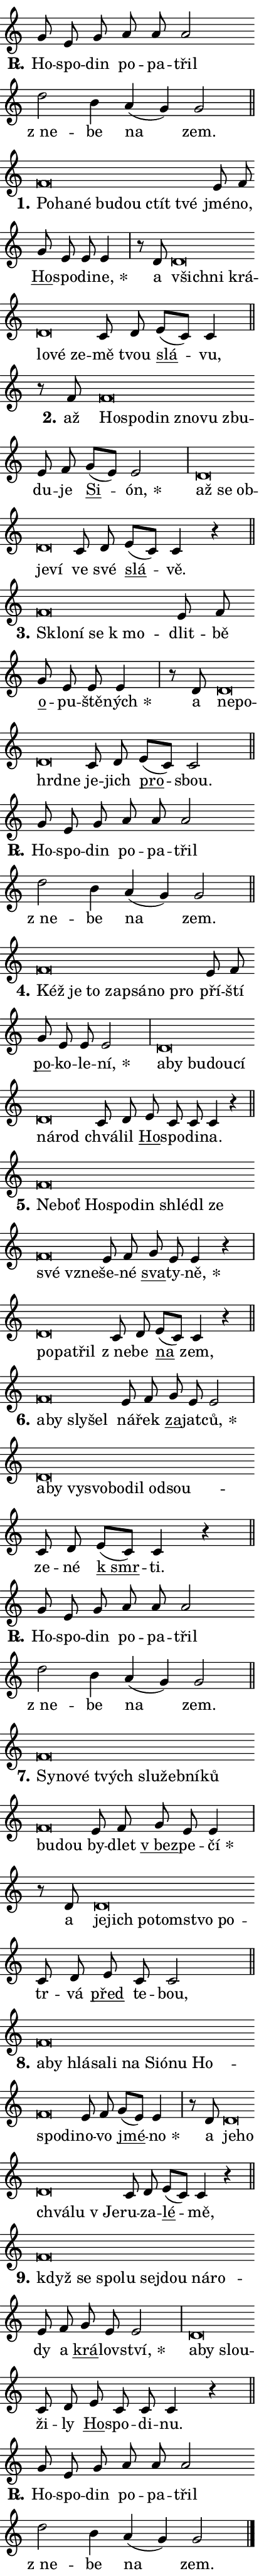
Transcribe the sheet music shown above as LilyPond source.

\version "2.24.0"
\header { tagline = "" }
\paper {
  indent = 0\cm
  top-margin = 0\cm
  right-margin = 0.13\cm % to fit lyric hyphens
  bottom-margin = 0\cm
  left-margin = 0\cm
  paper-width = 7\cm
  page-breaking = #ly:one-page-breaking
  system-system-spacing.basic-distance = #11
  score-system-spacing.basic-distance = #11
  ragged-last = ##f
}


%% Author: Thomas Morley
%% https://lists.gnu.org/archive/html/lilypond-user/2020-05/msg00002.html
#(define (line-position grob)
"Returns position of @var[grob} in current system:
   @code{'start}, if at first time-step
   @code{'end}, if at last time-step
   @code{'middle} otherwise
"
  (let* ((col (ly:item-get-column grob))
         (ln (ly:grob-object col 'left-neighbor))
         (rn (ly:grob-object col 'right-neighbor))
         (col-to-check-left (if (ly:grob? ln) ln col))
         (col-to-check-right (if (ly:grob? rn) rn col))
         (break-dir-left
           (and
             (ly:grob-property col-to-check-left 'non-musical #f)
             (ly:item-break-dir col-to-check-left)))
         (break-dir-right
           (and
             (ly:grob-property col-to-check-right 'non-musical #f)
             (ly:item-break-dir col-to-check-right))))
        (cond ((eqv? 1 break-dir-left) 'start)
              ((eqv? -1 break-dir-right) 'end)
              (else 'middle))))

#(define (tranparent-at-line-position vctor)
  (lambda (grob)
  "Relying on @code{line-position} select the relevant enry from @var{vctor}.
Used to determine transparency,"
    (case (line-position grob)
      ((end) (not (vector-ref vctor 0)))
      ((middle) (not (vector-ref vctor 1)))
      ((start) (not (vector-ref vctor 2))))))

noteHeadBreakVisibility =
#(define-music-function (break-visibility)(vector?)
"Makes @code{NoteHead}s transparent relying on @var{break-visibility}"
#{
  \override NoteHead.transparent =
    #(tranparent-at-line-position break-visibility)
#})

#(define delete-ledgers-for-transparent-note-heads
  (lambda (grob)
    "Reads whether a @code{NoteHead} is transparent.
If so this @code{NoteHead} is removed from @code{'note-heads} from
@var{grob}, which is supposed to be @code{LedgerLineSpanner}.
As a result ledgers are not printed for this @code{NoteHead}"
    (let* ((nhds-array (ly:grob-object grob 'note-heads))
           (nhds-list
             (if (ly:grob-array? nhds-array)
                 (ly:grob-array->list nhds-array)
                 '()))
           ;; Relies on the transparent-property being done before
           ;; Staff.LedgerLineSpanner.after-line-breaking is executed.
           ;; This is fragile ...
           (to-keep
             (remove
               (lambda (nhd)
                 (ly:grob-property nhd 'transparent #f))
               nhds-list)))
      ;; TODO find a better method to iterate over grob-arrays, similiar
      ;; to filter/remove etc for lists
      ;; For now rebuilt from scratch
      (set! (ly:grob-object grob 'note-heads)  '())
      (for-each
        (lambda (nhd)
          (ly:pointer-group-interface::add-grob grob 'note-heads nhd))
        to-keep))))

squashNotes = {
  \override NoteHead.X-extent = #'(-0.2 . 0.2)
  \override NoteHead.Y-extent = #'(-0.75 . 0)
  \override NoteHead.stencil =
    #(lambda (grob)
       (let ((pos (ly:grob-property grob 'staff-position)))
         (begin
           (if (< pos -7) (display "ERROR: Lower brevis then expected\n") (display ""))
           (if (<= pos -6) ly:text-interface::print ly:note-head::print))))
}
unSquashNotes = {
  \revert NoteHead.X-extent
  \revert NoteHead.Y-extent
  \revert NoteHead.stencil
}

hideNotes = \noteHeadBreakVisibility #begin-of-line-visible
unHideNotes = \noteHeadBreakVisibility #all-visible

% work-around for resetting accidentals
% https://lilypond.org/doc/v2.23/Documentation/notation/displaying-rhythms#unmetered-music
cadenzaMeasure = {
  \cadenzaOff
  \partial 1024 s1024
  \cadenzaOn
}

#(define-markup-command (accent layout props text) (markup?)
  "Underline accented syllable"
  (interpret-markup layout props
    #{\markup \override #'(offset . 4.3) \underline { #text }#}))

responsum = \markup \concat {
  "R" \hspace #-1.05 \path #0.1 #'((moveto 0 0.07) (lineto 0.9 0.8)) \hspace #0.05 "."
}

spaceSize = #0.6828661417322834 % exact space size for TeX Gyre Schola

\layout {
  \context {
    \Staff
    \remove "Time_signature_engraver"
    \override LedgerLineSpanner.after-line-breaking = #delete-ledgers-for-transparent-note-heads
  }
  \context {
    \Lyrics {
      \override LyricSpace.minimum-distance = \spaceSize
      \override LyricText.font-name = #"TeX Gyre Schola"
      \override LyricText.font-size = 1
      \override StanzaNumber.font-name = #"TeX Gyre Schola Bold"
      \override StanzaNumber.font-size = 1
    }
  }
  \context {
    \Score 
    \override NoteHead.text =
      #(lambda (grob) 
        (let ((pos (ly:grob-property grob 'staff-position)))
          #{\markup {
            \combine
              \halign #-0.55 \raise #(if (= pos -6) 0 0.5) \override #'(thickness . 2) \draw-line #'(3.2 . 0)
              \musicglyph "noteheads.sM1"
          }#}))
  }
}

% magnetic-lyrics.ily
%
%   written by
%     Jean Abou Samra <jean@abou-samra.fr>
%     Werner Lemberg <wl@gnu.org>
%
%   adapted by
%     Jiri Hon <jiri.hon@gmail.com>
%
% Version 2022-Apr-15

% https://www.mail-archive.com/lilypond-user@gnu.org/msg149350.html

#(define (Left_hyphen_pointer_engraver context)
   "Collect syllable-hyphen-syllable occurrences in lyrics and store
them in properties.  This engraver only looks to the left.  For
example, if the lyrics input is @code{foo -- bar}, it does the
following.

@itemize @bullet
@item
Set the @code{text} property of the @code{LyricHyphen} grob between
@q{foo} and @q{bar} to @code{foo}.

@item
Set the @code{left-hyphen} property of the @code{LyricText} grob with
text @q{foo} to the @code{LyricHyphen} grob between @q{foo} and
@q{bar}.
@end itemize

Use this auxiliary engraver in combination with the
@code{lyric-@/text::@/apply-@/magnetic-@/offset!} hook."
   (let ((hyphen #f)
         (text #f))
     (make-engraver
      (acknowledgers
       ((lyric-syllable-interface engraver grob source-engraver)
        (set! text grob)))
      (end-acknowledgers
       ((lyric-hyphen-interface engraver grob source-engraver)
        ;(when (not (grob::has-interface grob 'lyric-space-interface))
          (set! hyphen grob)));)
      ((stop-translation-timestep engraver)
       (when (and text hyphen)
         (ly:grob-set-object! text 'left-hyphen hyphen))
       (set! text #f)
       (set! hyphen #f)))))

#(define (lyric-text::apply-magnetic-offset! grob)
   "If the space between two syllables is less than the value in
property @code{LyricText@/.details@/.squash-threshold}, move the right
syllable to the left so that it gets concatenated with the left
syllable.

Use this function as a hook for
@code{LyricText@/.after-@/line-@/breaking} if the
@code{Left_@/hyphen_@/pointer_@/engraver} is active."
   (let ((hyphen (ly:grob-object grob 'left-hyphen #f)))
     (when hyphen
       (let ((left-text (ly:spanner-bound hyphen LEFT)))
         (when (grob::has-interface left-text 'lyric-syllable-interface)
           (let* ((common (ly:grob-common-refpoint grob left-text X))
                  (this-x-ext (ly:grob-extent grob common X))
                  (left-x-ext
                   (begin
                     ;; Trigger magnetism for left-text.
                     (ly:grob-property left-text 'after-line-breaking)
                     (ly:grob-extent left-text common X)))
                  ;; `delta` is the gap width between two syllables.
                  (delta (- (interval-start this-x-ext)
                            (interval-end left-x-ext)))
                  (details (ly:grob-property grob 'details))
                  (threshold (assoc-get 'squash-threshold details 0.2)))
             (when (< delta threshold)
               (let* (;; We have to manipulate the input text so that
                      ;; ligatures crossing syllable boundaries are not
                      ;; disabled.  For languages based on the Latin
                      ;; script this is essentially a beautification.
                      ;; However, for non-Western scripts it can be a
                      ;; necessity.
                      (lt (ly:grob-property left-text 'text))
                      (rt (ly:grob-property grob 'text))
                      (is-space (grob::has-interface hyphen 'lyric-space-interface))
                      (space (if is-space " " ""))
                      (extra-delta (if is-space spaceSize 0))
                      ;; Append new syllable.
                      (ltrt-space (if (and (string? lt) (string? rt))
                                (string-append lt space rt)
                                (make-concat-markup (list lt space rt))))
                      ;; Right-align `ltrt` to the right side.
                      (ltrt-space-markup (grob-interpret-markup
                               grob
                               (make-translate-markup
                                (cons (interval-length this-x-ext) 0)
                                (make-right-align-markup ltrt-space)))))
                 (begin
                   ;; Don't print `left-text`.
                   (ly:grob-set-property! left-text 'stencil #f)
                   ;; Set text and stencil (which holds all collected
                   ;; syllables so far) and shift it to the left.
                   (ly:grob-set-property! grob 'text ltrt-space)
                   (ly:grob-set-property! grob 'stencil ltrt-space-markup)
                   (ly:grob-translate-axis! grob (- (- delta extra-delta)) X))))))))))


#(define (lyric-hyphen::displace-bounds-first grob)
   ;; Make very sure this callback isn't triggered too early.
   (let ((left (ly:spanner-bound grob LEFT))
         (right (ly:spanner-bound grob RIGHT)))
     (ly:grob-property left 'after-line-breaking)
     (ly:grob-property right 'after-line-breaking)
     (ly:lyric-hyphen::print grob)))

squashThreshold = #0.4

\layout {
  \context {
    \Lyrics
    \consists #Left_hyphen_pointer_engraver
    \override LyricText.after-line-breaking =
      #lyric-text::apply-magnetic-offset!
    \override LyricHyphen.stencil = #lyric-hyphen::displace-bounds-first
    \override LyricText.details.squash-threshold = \squashThreshold
    \override LyricHyphen.minimum-distance = 0
    \override LyricHyphen.minimum-length = \squashThreshold
  }
}

squashText = \override LyricText.details.squash-threshold = 9999
unSquashText = \override LyricText.details.squash-threshold = \squashThreshold

leftText = \override LyricText.self-alignment-X = #LEFT
unLeftText = \revert LyricText.self-alignment-X

starOffset = #(lambda (grob) 
                (let ((x_offset (ly:self-alignment-interface::aligned-on-x-parent grob)))
                  (if (= x_offset 0) 0 (+ x_offset 1.2))))

star = #(define-music-function (syllable)(string?)
"Append star separator at the end of a syllable"
#{
  \once \override LyricText.X-offset = #starOffset
  \lyricmode { \markup {
    #syllable
    \override #'((font-name . "TeX Gyre Schola Bold")) \hspace #0.2 \lower #0.65 \larger "*"
  } }
#})

starAccent = #(define-music-function (syllable)(string?)
"Append star separator at the end of a syllable and make accent"
#{
  \once \override LyricText.X-offset = #starOffset
  \lyricmode { \markup {
    \accent #syllable
    \override #'((font-name . "TeX Gyre Schola Bold")) \hspace #0.2 \lower #0.65 \larger "*"
  } }
#})

breath = #(define-music-function (syllable)(string?)
"Append breathing indicator at the end of a syllable"
#{
  \lyricmode { \markup { #syllable "+" } }
#})

optionalBreath = #(define-music-function (syllable)(string?)
"Append optional breathing indicator at the end of a syllable"
#{
  \lyricmode { \markup { #syllable "(+)" } }
#})


\score {
    <<
        \new Voice = "melody" { \cadenzaOn \key c \major \relative { g'8 e g a a a2 \bar "" d b4 \bar "" a( g) g2 \cadenzaMeasure \bar "||" \break } }
        \new Lyrics \lyricsto "melody" { \lyricmode { \set stanza = \responsum
Ho -- spo -- din po -- pa -- třil "z ne" -- be na zem. } }
    >>
    \layout {}
}

\score {
    <<
        \new Voice = "melody" { \cadenzaOn \key c \major \relative { \squashNotes f'\breve*1/16 \hideNotes \breve*1/16 \bar "" \breve*1/16 \bar "" \breve*1/16 \bar "" \breve*1/16 \bar "" \breve*1/16 \breve*1/16 \bar "" \unHideNotes \unSquashNotes e8 f \bar "" g e e e4 \cadenzaMeasure \bar "|" r8 d8 \squashNotes d\breve*1/16 \hideNotes \breve*1/16 \bar "" \breve*1/16 \bar "" \breve*1/16 \bar "" \breve*1/16 \breve*1/16 \bar "" \unHideNotes \unSquashNotes c8 d \bar "" e[( c)] c4 \cadenzaMeasure \bar "||" \break } }
        \new Lyrics \lyricsto "melody" { \lyricmode { \set stanza = "1."
\leftText Po -- \squashText ha -- né bu -- dou ctít tvé \unLeftText \unSquashText jmé -- no, \markup \accent Ho -- spo -- di -- \star ne, a \leftText všich -- \squashText ni krá -- lo -- vé ze -- \unLeftText \unSquashText mě tvou \markup \accent slá -- vu, } }
    >>
    \layout {}
}

\score {
    <<
        \new Voice = "melody" { \cadenzaOn \key c \major \relative { r8 f'8 \squashNotes f\breve*1/16 \hideNotes \breve*1/16 \bar "" \breve*1/16 \bar "" \breve*1/16 \bar "" \breve*1/16 \breve*1/16 \bar "" \unHideNotes \unSquashNotes e8 f \bar "" g[( e)] e2 \cadenzaMeasure \bar "|" \squashNotes d\breve*1/16 \hideNotes \breve*1/16 \bar "" \breve*1/16 \bar "" \breve*1/16 \breve*1/16 \bar "" \unHideNotes \unSquashNotes c8 d \bar "" e[( c)] c4 r \cadenzaMeasure \bar "||" \break } }
        \new Lyrics \lyricsto "melody" { \lyricmode { \set stanza = "2."
až \leftText Ho -- \squashText spo -- din zno -- vu zbu -- \unLeftText \unSquashText du -- je \markup \accent Si -- \star ón, \leftText až \squashText se ob -- je -- ví \unLeftText \unSquashText ve své \markup \accent slá -- vě. } }
    >>
    \layout {}
}

\score {
    <<
        \new Voice = "melody" { \cadenzaOn \key c \major \relative { \squashNotes f'\breve*1/16 \hideNotes \breve*1/16 \bar "" \breve*1/16 \breve*1/16 \bar "" \unHideNotes \unSquashNotes e8 f \bar "" g e e e4 \cadenzaMeasure \bar "|" r8 d8 \squashNotes d\breve*1/16 \hideNotes \breve*1/16 \bar "" \breve*1/16 \breve*1/16 \bar "" \unHideNotes \unSquashNotes c8 d \bar "" e[( c)] c2 \cadenzaMeasure \bar "||" \break } }
        \new Lyrics \lyricsto "melody" { \lyricmode { \set stanza = "3."
\leftText Sklo -- \squashText ní se "k mo" -- \unLeftText \unSquashText dlit -- bě \markup \accent o -- pu -- ště -- \star ných a \leftText ne -- \squashText po -- hrd -- ne \unLeftText \unSquashText je -- jich \markup \accent pro -- sbou. } }
    >>
    \layout {}
}

\score {
    <<
        \new Voice = "melody" { \cadenzaOn \key c \major \relative { g'8 e g a a a2 \bar "" d b4 \bar "" a( g) g2 \cadenzaMeasure \bar "||" \break } }
        \new Lyrics \lyricsto "melody" { \lyricmode { \set stanza = \responsum
Ho -- spo -- din po -- pa -- třil "z ne" -- be na zem. } }
    >>
    \layout {}
}

\score {
    <<
        \new Voice = "melody" { \cadenzaOn \key c \major \relative { \squashNotes f'\breve*1/16 \hideNotes \breve*1/16 \bar "" \breve*1/16 \bar "" \breve*1/16 \bar "" \breve*1/16 \bar "" \breve*1/16 \breve*1/16 \bar "" \unHideNotes \unSquashNotes e8 f \bar "" g e e e2 \cadenzaMeasure \bar "|" \squashNotes d\breve*1/16 \hideNotes \breve*1/16 \bar "" \breve*1/16 \bar "" \breve*1/16 \bar "" \breve*1/16 \bar "" \breve*1/16 \breve*1/16 \bar "" \unHideNotes \unSquashNotes c8 d \bar "" e c c c4 r \cadenzaMeasure \bar "||" \break } }
        \new Lyrics \lyricsto "melody" { \lyricmode { \set stanza = "4."
\leftText Kéž \squashText je to za -- psá -- no pro \unLeftText \unSquashText pří -- ští \markup \accent po -- ko -- le -- \star ní, \leftText a -- \squashText by bu -- dou -- cí ná -- rod \unLeftText \unSquashText chvá -- lil \markup \accent Ho -- spo -- di -- na. } }
    >>
    \layout {}
}

\score {
    <<
        \new Voice = "melody" { \cadenzaOn \key c \major \relative { \squashNotes f'\breve*1/16 \hideNotes \breve*1/16 \bar "" \breve*1/16 \bar "" \breve*1/16 \bar "" \breve*1/16 \bar "" \breve*1/16 \bar "" \breve*1/16 \bar "" \breve*1/16 \bar "" \breve*1/16 \breve*1/16 \bar "" \unHideNotes \unSquashNotes e8 f \bar "" g e e4 r \cadenzaMeasure \bar "|" \squashNotes d\breve*1/16 \hideNotes \breve*1/16 \breve*1/16 \bar "" \unHideNotes \unSquashNotes c8 d \bar "" e[( c)] c4 r \cadenzaMeasure \bar "||" \break } }
        \new Lyrics \lyricsto "melody" { \lyricmode { \set stanza = "5."
\leftText Ne -- \squashText boť Ho -- spo -- din shlé -- dl ze své vzne -- \unLeftText \unSquashText še -- né \markup \accent sva -- ty -- \star ně, \leftText po -- \squashText pa -- třil \unLeftText \unSquashText "z ne" -- be \markup \accent na zem, } }
    >>
    \layout {}
}

\score {
    <<
        \new Voice = "melody" { \cadenzaOn \key c \major \relative { \squashNotes f'\breve*1/16 \hideNotes \breve*1/16 \bar "" \breve*1/16 \breve*1/16 \bar "" \unHideNotes \unSquashNotes e8 f \bar "" g e e2 \cadenzaMeasure \bar "|" \squashNotes d\breve*1/16 \hideNotes \breve*1/16 \bar "" \breve*1/16 \bar "" \breve*1/16 \bar "" \breve*1/16 \bar "" \breve*1/16 \bar "" \breve*1/16 \breve*1/16 \bar "" \unHideNotes \unSquashNotes c8 d \bar "" e[( c)] c4 r \cadenzaMeasure \bar "||" \break } }
        \new Lyrics \lyricsto "melody" { \lyricmode { \set stanza = "6."
\leftText a -- \squashText by sly -- šel \unLeftText \unSquashText ná -- řek \markup \accent za -- jat -- \star ců, \leftText a -- \squashText by vy -- svo -- bo -- dil od -- sou -- \unLeftText \unSquashText ze -- né \markup \accent "k smr" -- ti. } }
    >>
    \layout {}
}

\score {
    <<
        \new Voice = "melody" { \cadenzaOn \key c \major \relative { g'8 e g a a a2 \bar "" d b4 \bar "" a( g) g2 \cadenzaMeasure \bar "||" \break } }
        \new Lyrics \lyricsto "melody" { \lyricmode { \set stanza = \responsum
Ho -- spo -- din po -- pa -- třil "z ne" -- be na zem. } }
    >>
    \layout {}
}

\score {
    <<
        \new Voice = "melody" { \cadenzaOn \key c \major \relative { \squashNotes f'\breve*1/16 \hideNotes \breve*1/16 \bar "" \breve*1/16 \bar "" \breve*1/16 \bar "" \breve*1/16 \bar "" \breve*1/16 \bar "" \breve*1/16 \bar "" \breve*1/16 \bar "" \breve*1/16 \breve*1/16 \bar "" \unHideNotes \unSquashNotes e8 f \bar "" g e e4 \cadenzaMeasure \bar "|" r8 d8 \squashNotes d\breve*1/16 \hideNotes \breve*1/16 \bar "" \breve*1/16 \bar "" \breve*1/16 \bar "" \breve*1/16 \breve*1/16 \bar "" \unHideNotes \unSquashNotes c8 d \bar "" e c c2 \cadenzaMeasure \bar "||" \break } }
        \new Lyrics \lyricsto "melody" { \lyricmode { \set stanza = "7."
\leftText Sy -- \squashText no -- vé tvých slu -- žeb -- ní -- ků bu -- dou \unLeftText \unSquashText by -- dlet \markup \accent "v bez" -- pe -- \star čí a \leftText je -- \squashText jich po -- tom -- stvo po -- \unLeftText \unSquashText tr -- vá \markup \accent před te -- bou, } }
    >>
    \layout {}
}

\score {
    <<
        \new Voice = "melody" { \cadenzaOn \key c \major \relative { \squashNotes f'\breve*1/16 \hideNotes \breve*1/16 \bar "" \breve*1/16 \bar "" \breve*1/16 \bar "" \breve*1/16 \bar "" \breve*1/16 \bar "" \breve*1/16 \bar "" \breve*1/16 \bar "" \breve*1/16 \bar "" \breve*1/16 \bar "" \breve*1/16 \breve*1/16 \bar "" \unHideNotes \unSquashNotes e8 f \bar "" g[( e)] e4 \cadenzaMeasure \bar "|" r8 d8 \squashNotes d\breve*1/16 \hideNotes \breve*1/16 \bar "" \breve*1/16 \bar "" \breve*1/16 \breve*1/16 \bar "" \unHideNotes \unSquashNotes c8 d \bar "" e[( c)] c4 r \cadenzaMeasure \bar "||" \break } }
        \new Lyrics \lyricsto "melody" { \lyricmode { \set stanza = "8."
\leftText a -- \squashText by hlá -- sa -- li na Si -- ó -- nu Ho -- spo -- di -- \unLeftText \unSquashText no -- vo \markup \accent jmé -- \star no a \leftText je -- \squashText ho chvá -- lu "v Je" -- \unLeftText \unSquashText ru -- za -- \markup \accent lé -- mě, } }
    >>
    \layout {}
}

\score {
    <<
        \new Voice = "melody" { \cadenzaOn \key c \major \relative { \squashNotes f'\breve*1/16 \hideNotes \breve*1/16 \bar "" \breve*1/16 \bar "" \breve*1/16 \bar "" \breve*1/16 \bar "" \breve*1/16 \bar "" \breve*1/16 \breve*1/16 \bar "" \unHideNotes \unSquashNotes e8 f \bar "" g e e2 \cadenzaMeasure \bar "|" \squashNotes d\breve*1/16 \hideNotes \breve*1/16 \breve*1/16 \bar "" \unHideNotes \unSquashNotes c8 d \bar "" e c c c4 r \cadenzaMeasure \bar "||" \break } }
        \new Lyrics \lyricsto "melody" { \lyricmode { \set stanza = "9."
\leftText když \squashText se spo -- lu sej -- dou ná -- ro -- \unLeftText \unSquashText dy a \markup \accent krá -- lov -- \star ství, \leftText a -- \squashText by slou -- \unLeftText \unSquashText ži -- ly \markup \accent Ho -- spo -- di -- nu. } }
    >>
    \layout {}
}

\score {
    <<
        \new Voice = "melody" { \cadenzaOn \key c \major \relative { g'8 e g a a a2 \bar "" d b4 \bar "" a( g) g2 \cadenzaMeasure \bar "||" \break } \bar "|." }
        \new Lyrics \lyricsto "melody" { \lyricmode { \set stanza = \responsum
Ho -- spo -- din po -- pa -- třil "z ne" -- be na zem. } }
    >>
    \layout {}
}
